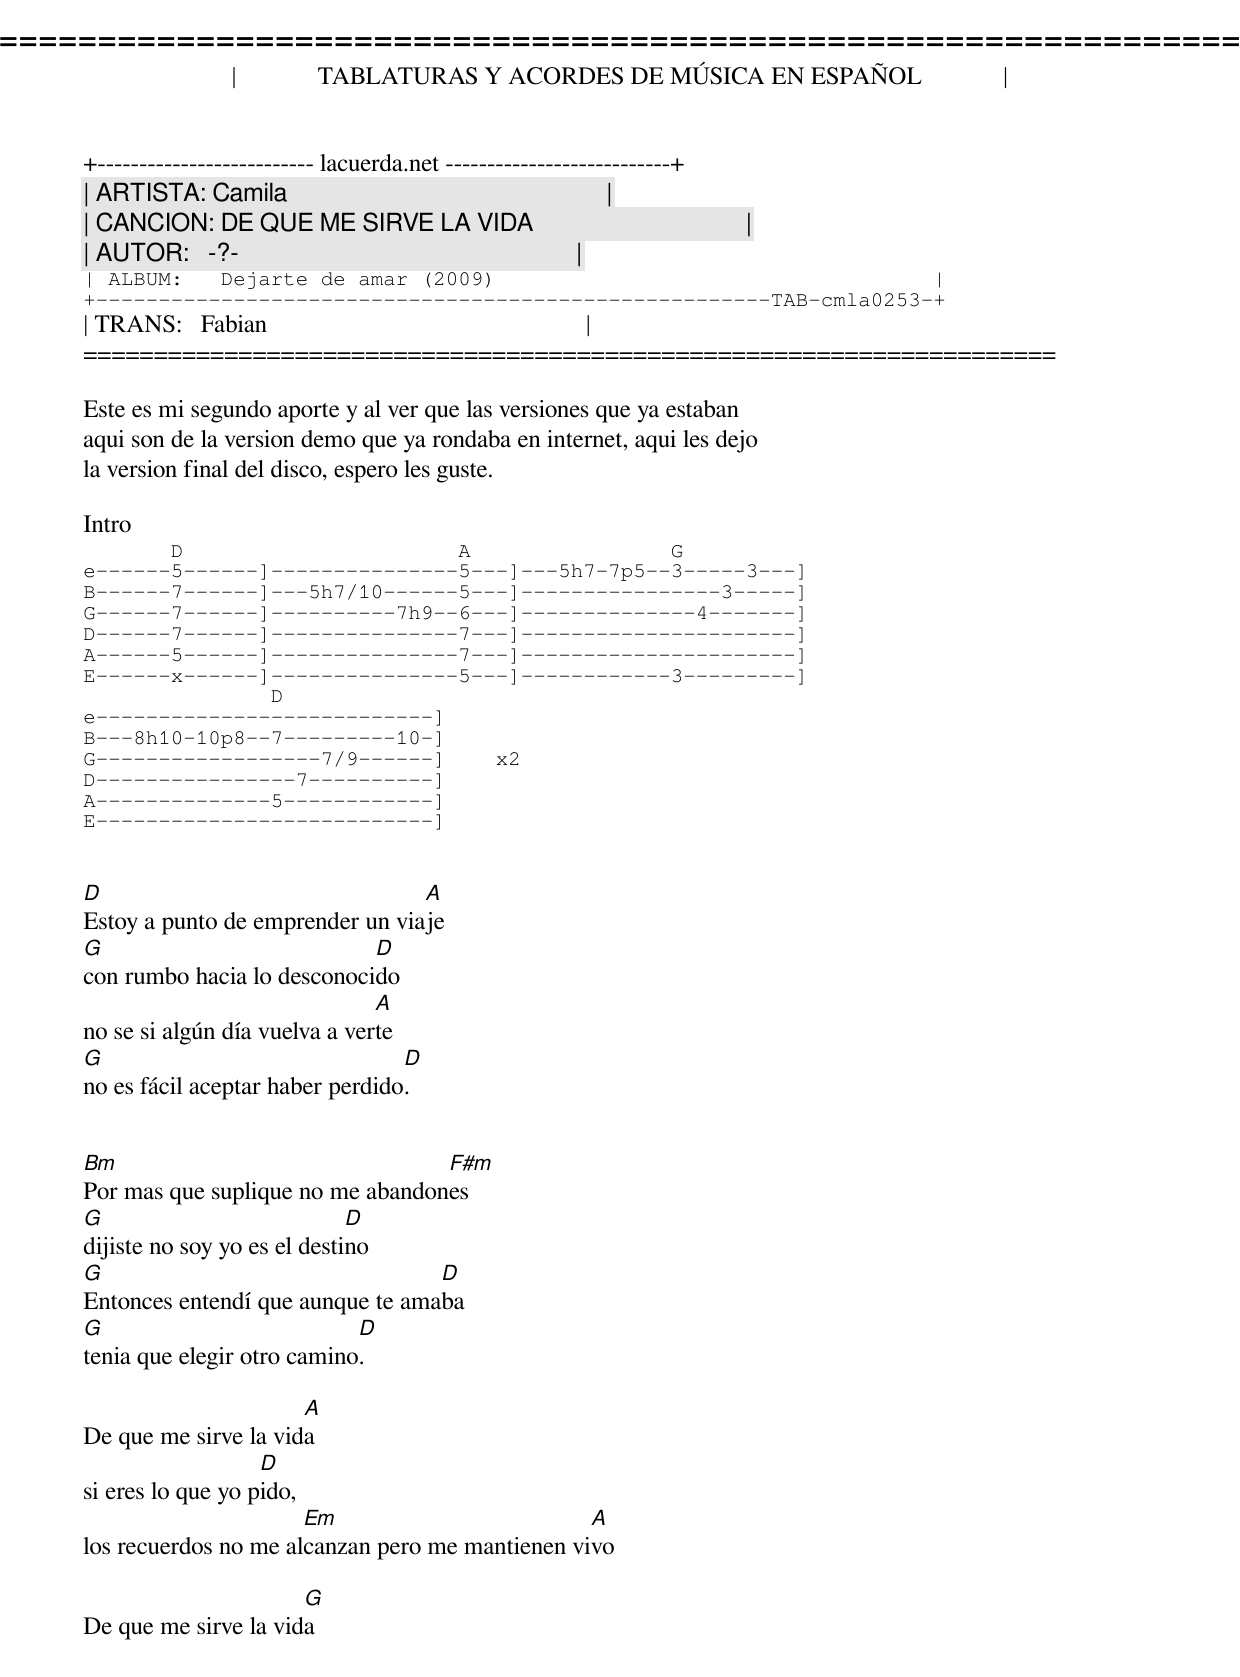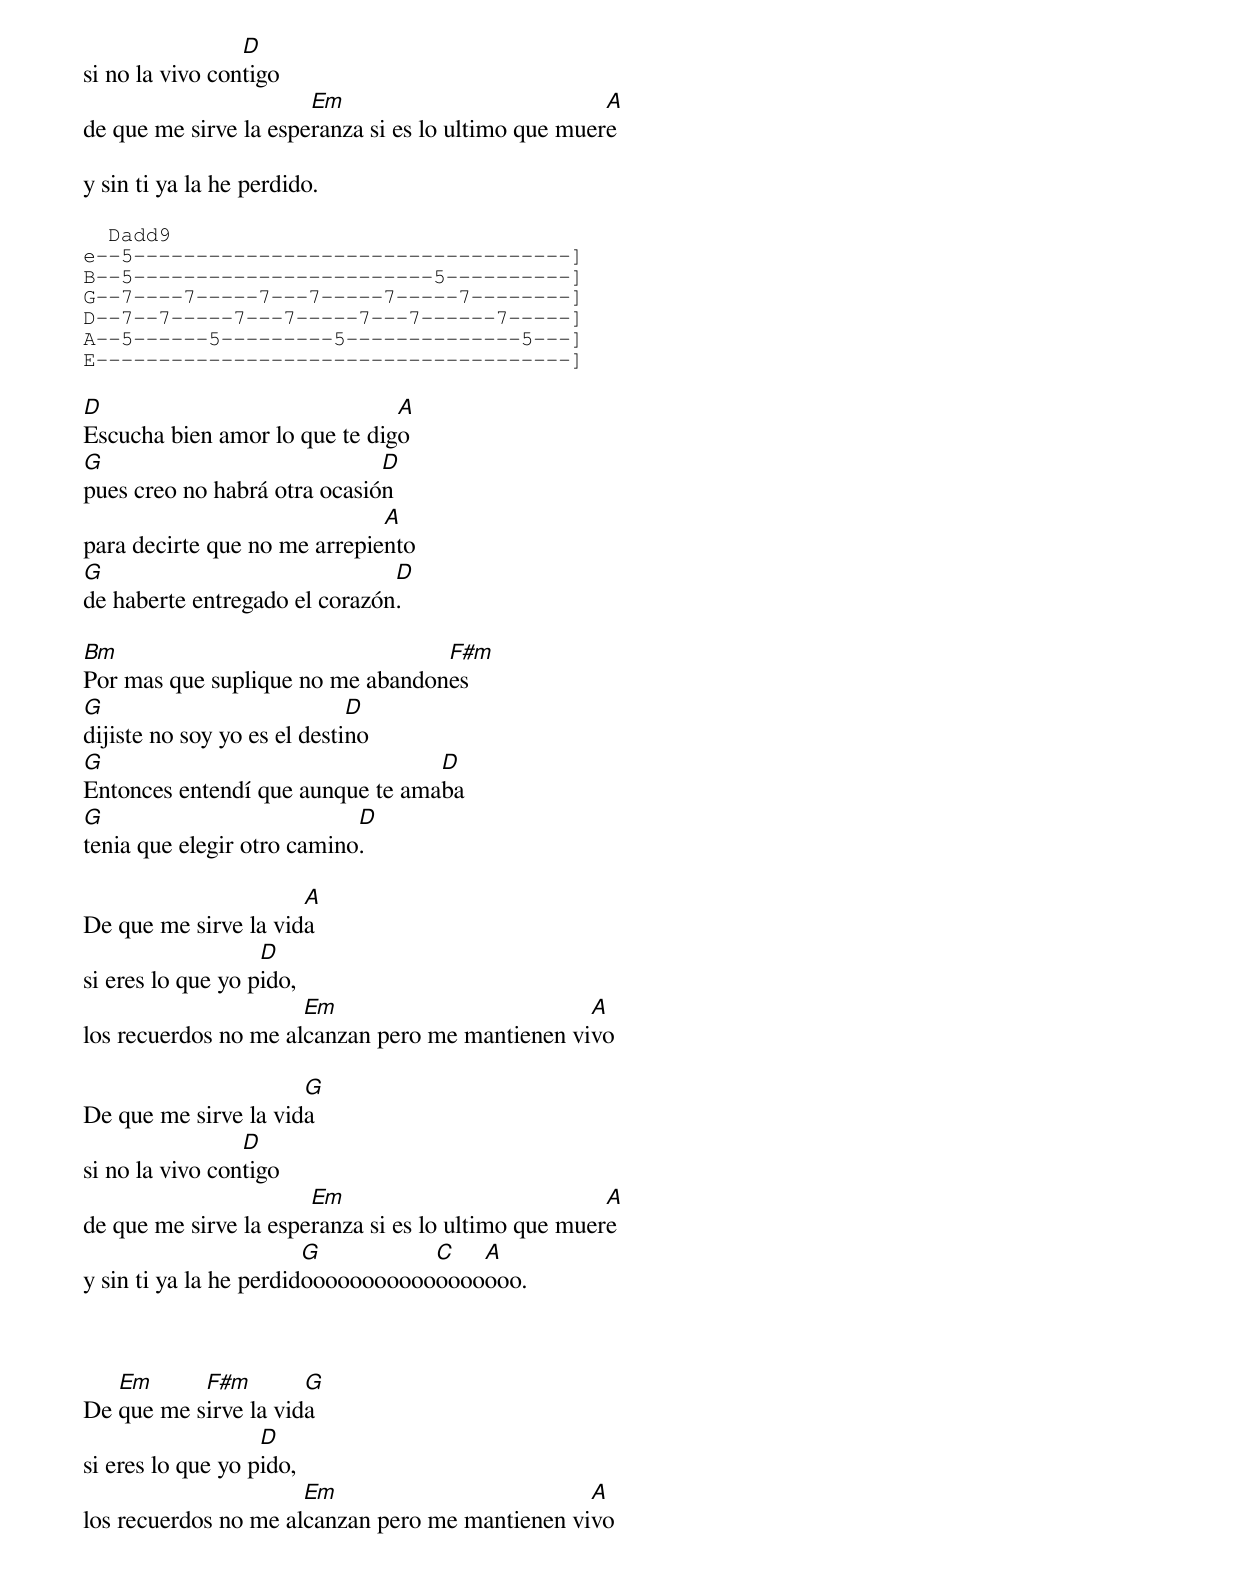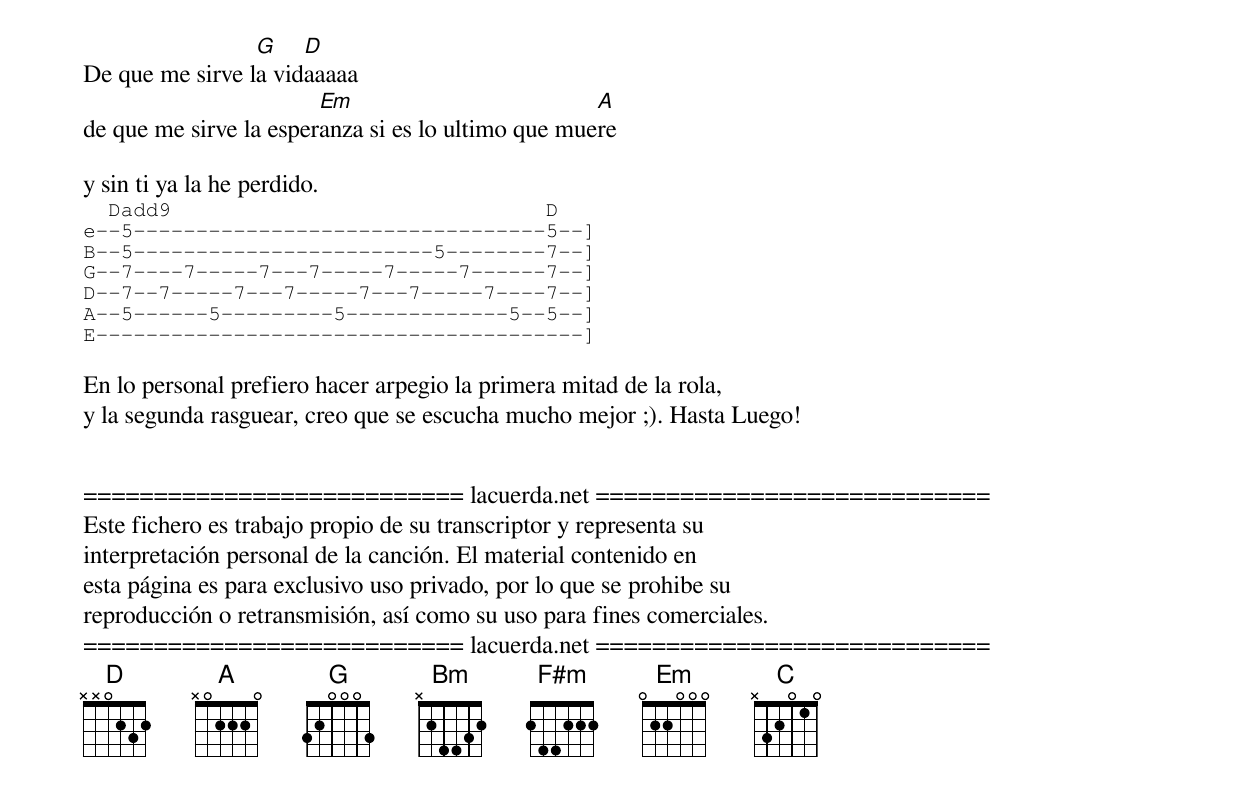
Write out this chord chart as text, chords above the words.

=====================================================================
|             TABLATURAS Y ACORDES DE MÚSICA EN ESPAÑOL             |
+-------------------------- lacuerda.net ---------------------------+
| ARTISTA: Camila                                                   |
| CANCION: DE QUE ME SIRVE LA VIDA                                  |
| AUTOR:   -?-                                                      |
| ALBUM:   Dejarte de amar (2009)                                   |
+------------------------------------------------------TAB-cmla0253-+
| TRANS:   Fabian                                                   |
=====================================================================

Este es mi segundo aporte y al ver que las versiones que ya estaban
aqui son de la version demo que ya rondaba en internet, aqui les dejo
la version final del disco, espero les guste.

Intro
       D                      A                G
e------5------]---------------5---]---5h7-7p5--3-----3---]
B------7------]---5h7/10------5---]----------------3-----]
G------7------]----------7h9--6---]--------------4-------]
D------7------]---------------7---]----------------------]
A------5------]---------------7---]----------------------]
E------x------]---------------5---]------------3---------]
               D
e---------------------------]
B---8h10-10p8--7---------10-]
G------------------7/9------]    x2
D----------------7----------]
A--------------5------------]
E---------------------------]


D                                A
Estoy a punto de emprender un viaje
G                           D
con rumbo hacia lo desconocido
                               A
no se si algún día vuelva a verte
G                                D
no es fácil aceptar haber perdido.


Bm                                F#m
Por mas que suplique no me abandones
G                            D
dijiste no soy yo es el destino
G                                 D
Entonces entendí que aunque te amaba
G                           D
tenia que elegir otro camino.

                      A
De que me sirve la vida
                   D
si eres lo que yo pido,
                      Em                         A
los recuerdos no me alcanzan pero me mantienen vivo

                      G
De que me sirve la vida
                 D
si no la vivo contigo
                       Em                            A
de que me sirve la esperanza si es lo ultimo que muere

y sin ti ya la he perdido.

  Dadd9
e--5-----------------------------------]
B--5------------------------5----------]
G--7----7-----7---7-----7-----7--------]
D--7--7-----7---7-----7---7------7-----]
A--5------5---------5--------------5---]
E--------------------------------------]

D                              A
Escucha bien amor lo que te digo
G                             D
pues creo no habrá otra ocasión
                              A
para decirte que no me arrepiento
G                              D
de haberte entregado el corazón.

Bm                                F#m
Por mas que suplique no me abandones
G                            D
dijiste no soy yo es el destino
G                                 D
Entonces entendí que aunque te amaba
G                           D
tenia que elegir otro camino.

                      A
De que me sirve la vida
                   D
si eres lo que yo pido,
                      Em                         A
los recuerdos no me alcanzan pero me mantienen vivo

                      G
De que me sirve la vida
                 D
si no la vivo contigo
                       Em                            A
de que me sirve la esperanza si es lo ultimo que muere
                        G          C   A
y sin ti ya la he perdidoooooooooooooooooo.



   Em      F#m        G
De que me sirve la vida
                   D
si eres lo que yo pido,
                      Em                         A
los recuerdos no me alcanzan pero me mantienen vivo

                 G    D
De que me sirve la vidaaaaa
                        Em                          A
de que me sirve la esperanza si es lo ultimo que muere

y sin ti ya la he perdido.
  Dadd9                              D
e--5---------------------------------5--]
B--5------------------------5--------7--]
G--7----7-----7---7-----7-----7------7--]
D--7--7-----7---7-----7---7-----7----7--]
A--5------5---------5-------------5--5--]
E---------------------------------------]

En lo personal prefiero hacer arpegio la primera mitad de la rola,
y la segunda rasguear, creo que se escucha mucho mejor ;). Hasta Luego!


=========================== lacuerda.net ============================
Este fichero es trabajo propio de su transcriptor y representa su
interpretación personal de la canción. El material contenido en
esta página es para exclusivo uso privado, por lo que se prohibe su
reproducción o retransmisión, así como su uso para fines comerciales.
=========================== lacuerda.net ============================
